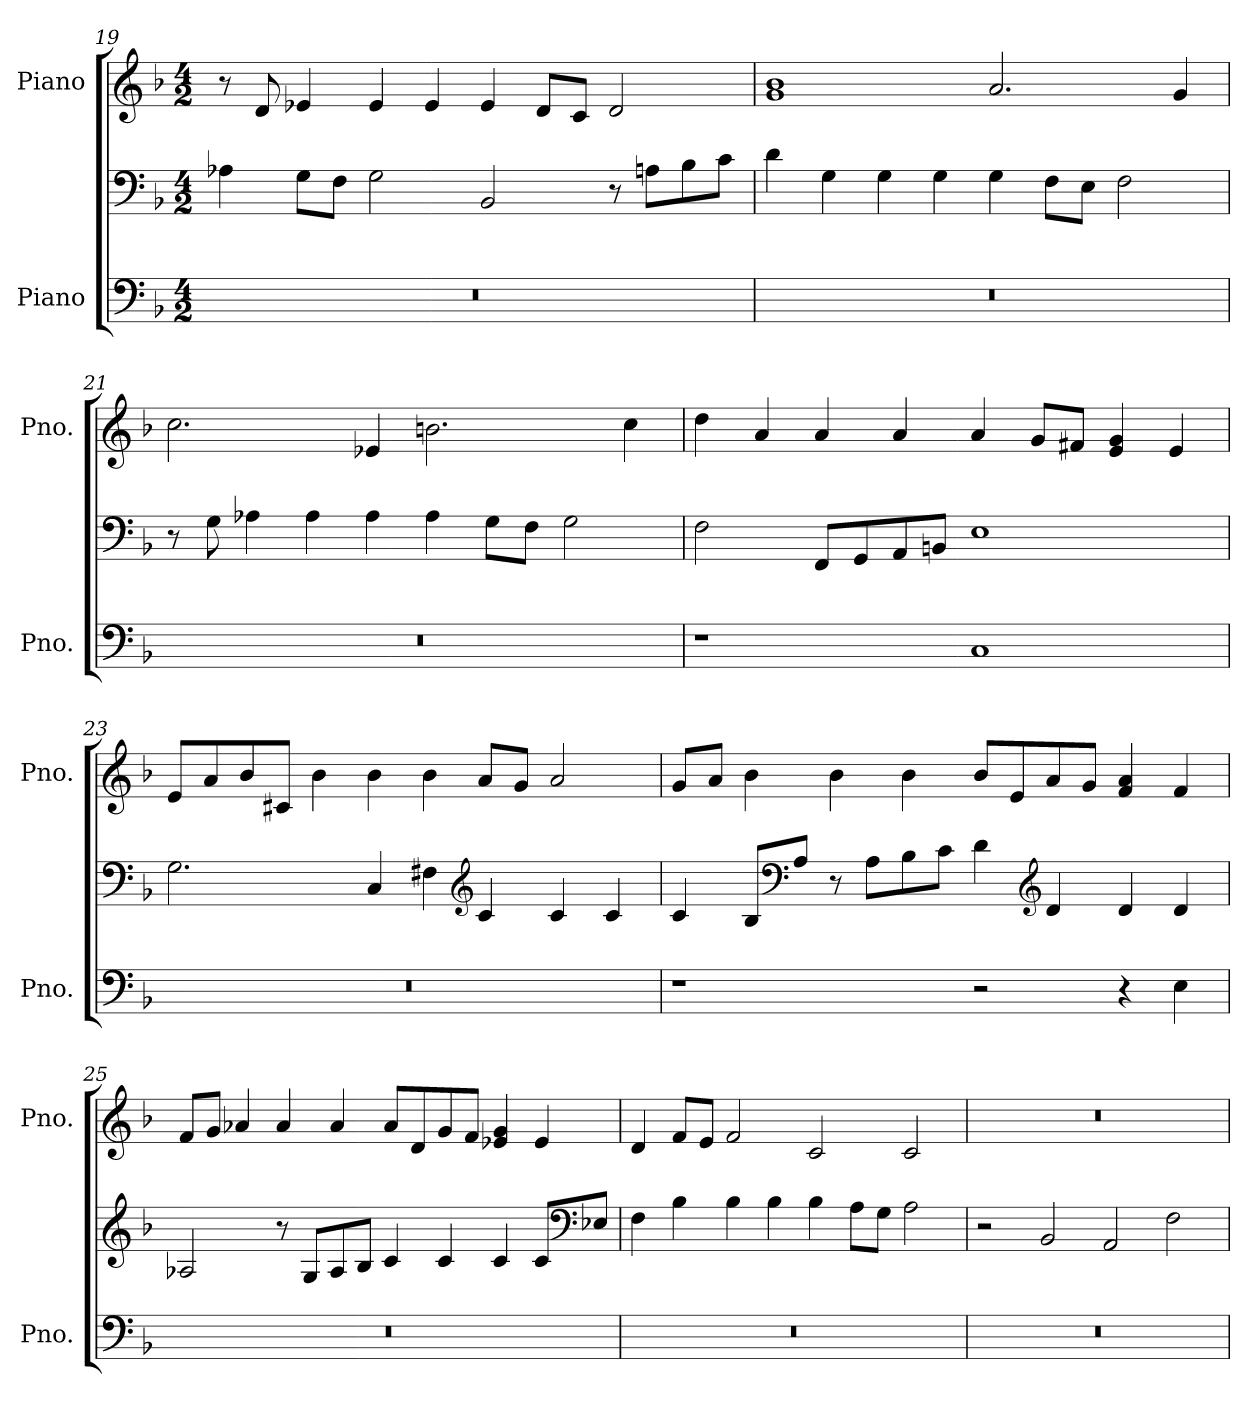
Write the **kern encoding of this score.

**kern	**kern	**kern
*part2	*part2	*part1
*staff3	*staff2	*staff1
*I"Piano	*	*I"Piano
*I'Pno.	*	*I'Pno.
!!LO:LB:g=z
*clefF4	*clefF4	*clefG2
*k[b-]	*k[b-]	*k[b-]
*M4/2	*M4/2	*M4/2
=19	=19	=19
0r	4A-X\	8r
.	.	8d/
.	8G\L	4e-X/
.	8F\J	.
.	2G\	4e-/
.	.	4e-/
.	2BB-/	4e-/
.	.	8d/L
.	.	8c/J
.	8r	2d/
.	8An\L	.
.	8B-\	.
.	8c\J	.
=20	=20	=20
0r	4d\	1g 1b-
.	4G\	.
.	4G\	.
.	4G\	.
.	4G\	2.a/
.	8F\L	.
.	8E\J	.
.	2F\	.
.	.	4g/
=21	=21	=21
0r	8r	2.cc\
.	8G\	.
.	4A-X\	.
.	4A-\	.
.	4A-\	4e-X/
.	4A-\	2.bn\
.	8G\L	.
.	8F\J	.
.	2G\	.
.	.	4cc\
!!LO:PB:g=z
=22	=22	=22
1r	2F\	4dd\
.	.	4a/
.	8FF/L	4a/
.	8GG/	.
.	8AA/	4a/
.	8BBn/J	.
1C	1E	4a/
.	.	8g/L
.	.	8f#X/J
.	.	4e/ 4g/
.	.	4e/
=23	=23	=23
0r	2.G\	8e/L
.	.	8a/
.	.	8b-/
.	.	8c#X/J
.	.	4b-\
.	4C/	4b-\
.	4F#X\	4b-\
*	*clefG2	*
.	4c/	8a/L
.	.	8g/J
.	4c/	2a/
.	4c/	.
!!LO:LB:g=z
=24	=24	=24
1r	4c/	8g/L
.	.	8a/J
.	8B-/L	4b-\
*	*clefF4	*
.	8A/J	.
.	8r	4b-\
.	8A\L	.
.	8B-\	4b-\
.	8c\J	.
2r	4d\	8b-/L
.	.	8e/
*	*clefG2	*
.	4d/	8a/
.	.	8g/J
4r	4d/	4f/ 4a/
4E\	4d/	4f/
=25	=25	=25
0r	2A-X/	8f/L
.	.	8g/J
.	.	4a-X/
.	8r	4a-/
.	8G/L	.
.	8A-/	4a-/
.	8B-/J	.
.	4c/	8a-/L
.	.	8d/
.	4c/	8g/
.	.	8f/J
.	4c/	4e-X/ 4g/
.	8c/L	4e-/
*	*clefF4	*
.	8E-X/J	.
!!LO:LB:g=z
=26	=26	=26
0r	4F\	4d/
.	4B-\	8f/L
.	.	8e/J
.	4B-\	2f/
.	4B-\	.
.	4B-\	2c/
.	8A\L	.
.	8G\J	.
.	2A\	2c/
=27	=27	=27
0r	2r	0r
.	2BB-/	.
.	2AA/	.
.	2F\	.
=	=	=
*-	*-	*-
